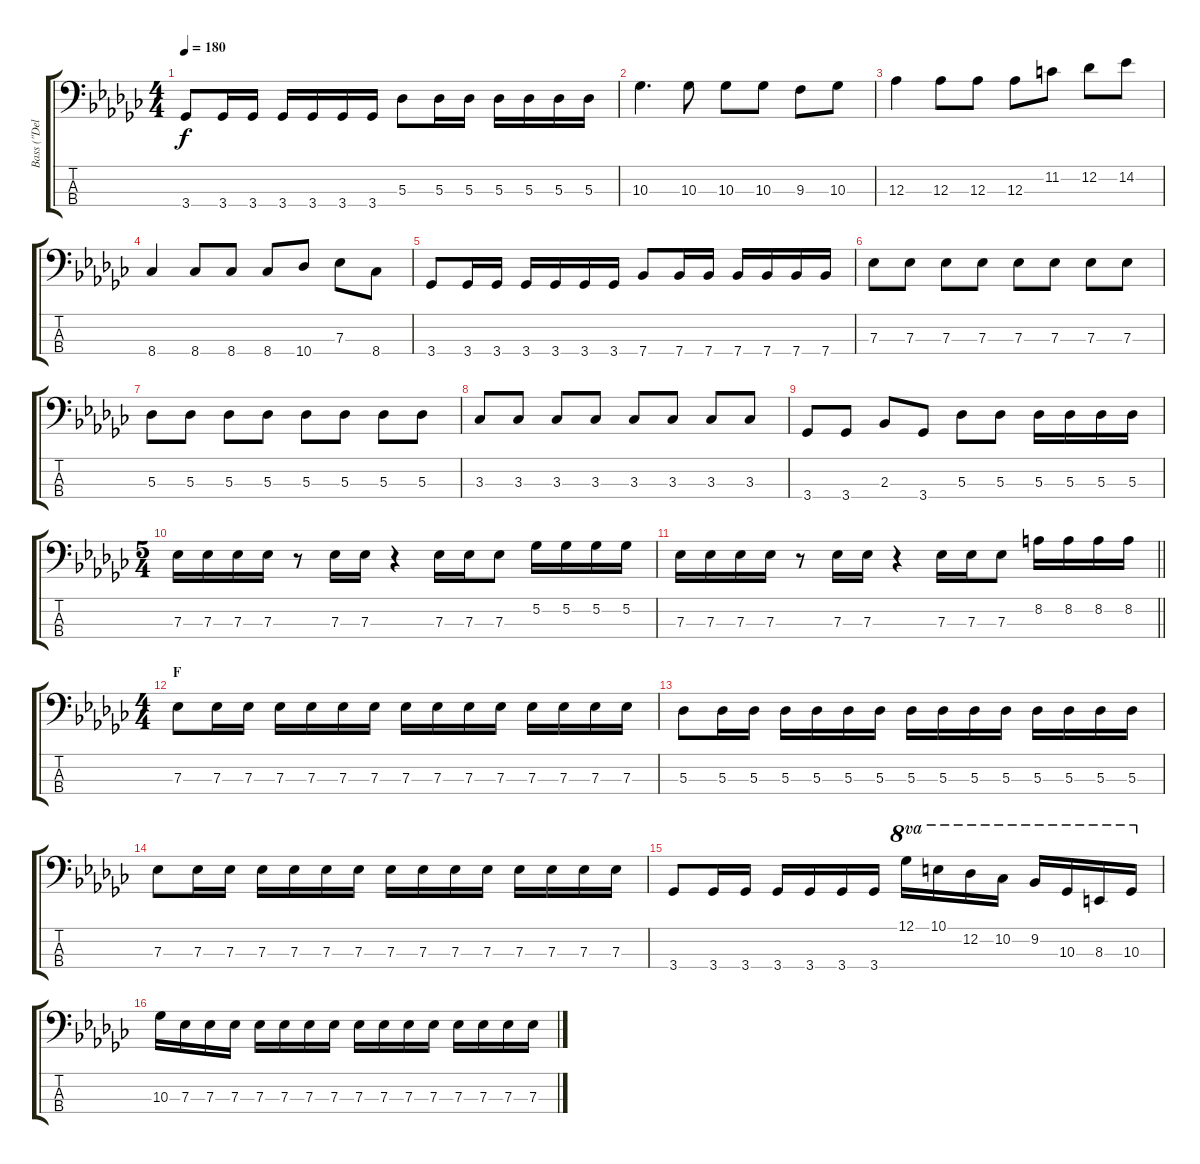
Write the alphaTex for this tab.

\track ("Bass (\"Della\")" "Bass (\"Del") {instrument electricbassfinger}
\staff {score tabs}
\tuning (Gb2 Db2 Ab1 Eb1) {hide}
\ts (4 4)
\tempo 180
\clef f4
\ks gb
3.4.8{dy f} 3.4.16 3.4.16 3.4.16 3.4.16 3.4.16 3.4.16 5.3.8 5.3.16 5.3.16 5.3.16 5.3.16 5.3.16 5.3.16 |
10.3.4{d} 10.3.8 10.3.8 10.3.8 9.3.8 10.3.8 |
12.3.4 12.3.8 12.3.8 12.3.8 11.2.8 12.2.8 14.2.8 |
8.4.4 8.4.8 8.4.8 8.4.8 10.4.8 7.3.8 8.4.8 |
3.4.8 3.4.16 3.4.16 3.4.16 3.4.16 3.4.16 3.4.16 7.4.8 7.4.16 7.4.16 7.4.16 7.4.16 7.4.16 7.4.16 |
7.3.8 7.3.8 7.3.8 7.3.8 7.3.8 7.3.8 7.3.8 7.3.8 |
5.3.8 5.3.8 5.3.8 5.3.8 5.3.8 5.3.8 5.3.8 5.3.8 |
3.3.8 3.3.8 3.3.8 3.3.8 3.3.8 3.3.8 3.3.8 3.3.8 |
3.4.8 3.4.8 2.3.8 3.4.8 5.3.8 5.3.8 5.3.16 5.3.16 5.3.16 5.3.16 |
\ts (5 4)
7.3.16 7.3.16 7.3.16 7.3.16 r.8 7.3.16 7.3.16 r.4 7.3.16 7.3.16 7.3.8 5.2.16 5.2.16 5.2.16 5.2.16 |
\barLineRight lightlight
7.3.16 7.3.16 7.3.16 7.3.16 r.8 7.3.16 7.3.16 r.4 7.3.16 7.3.16 7.3.8 8.2.16 8.2.16 8.2.16 8.2.16 |
\ts (4 4)
\section ("" "F")
7.3.8 7.3.16 7.3.16 7.3.16 7.3.16 7.3.16 7.3.16 7.3.16 7.3.16 7.3.16 7.3.16 7.3.16 7.3.16 7.3.16 7.3.16 |
5.3.8 5.3.16 5.3.16 5.3.16 5.3.16 5.3.16 5.3.16 5.3.16 5.3.16 5.3.16 5.3.16 5.3.16 5.3.16 5.3.16 5.3.16 |
7.3.8 7.3.16 7.3.16 7.3.16 7.3.16 7.3.16 7.3.16 7.3.16 7.3.16 7.3.16 7.3.16 7.3.16 7.3.16 7.3.16 7.3.16 |
3.4.8 3.4.16 3.4.16 3.4.16 3.4.16 3.4.16 3.4.16 12.1.16{ot 8va} 10.1.16{ot 8va} 12.2.16{ot 8va} 10.2.16{ot 8va} 9.2.16{ot 8va} 10.3.16{ot 8va} 8.3.16{ot 8va} 10.3.16{ot 8va} |
10.3.16 7.3.16 7.3.16 7.3.16 7.3.16 7.3.16 7.3.16 7.3.16 7.3.16 7.3.16 7.3.16 7.3.16 7.3.16 7.3.16 7.3.16 7.3.16
